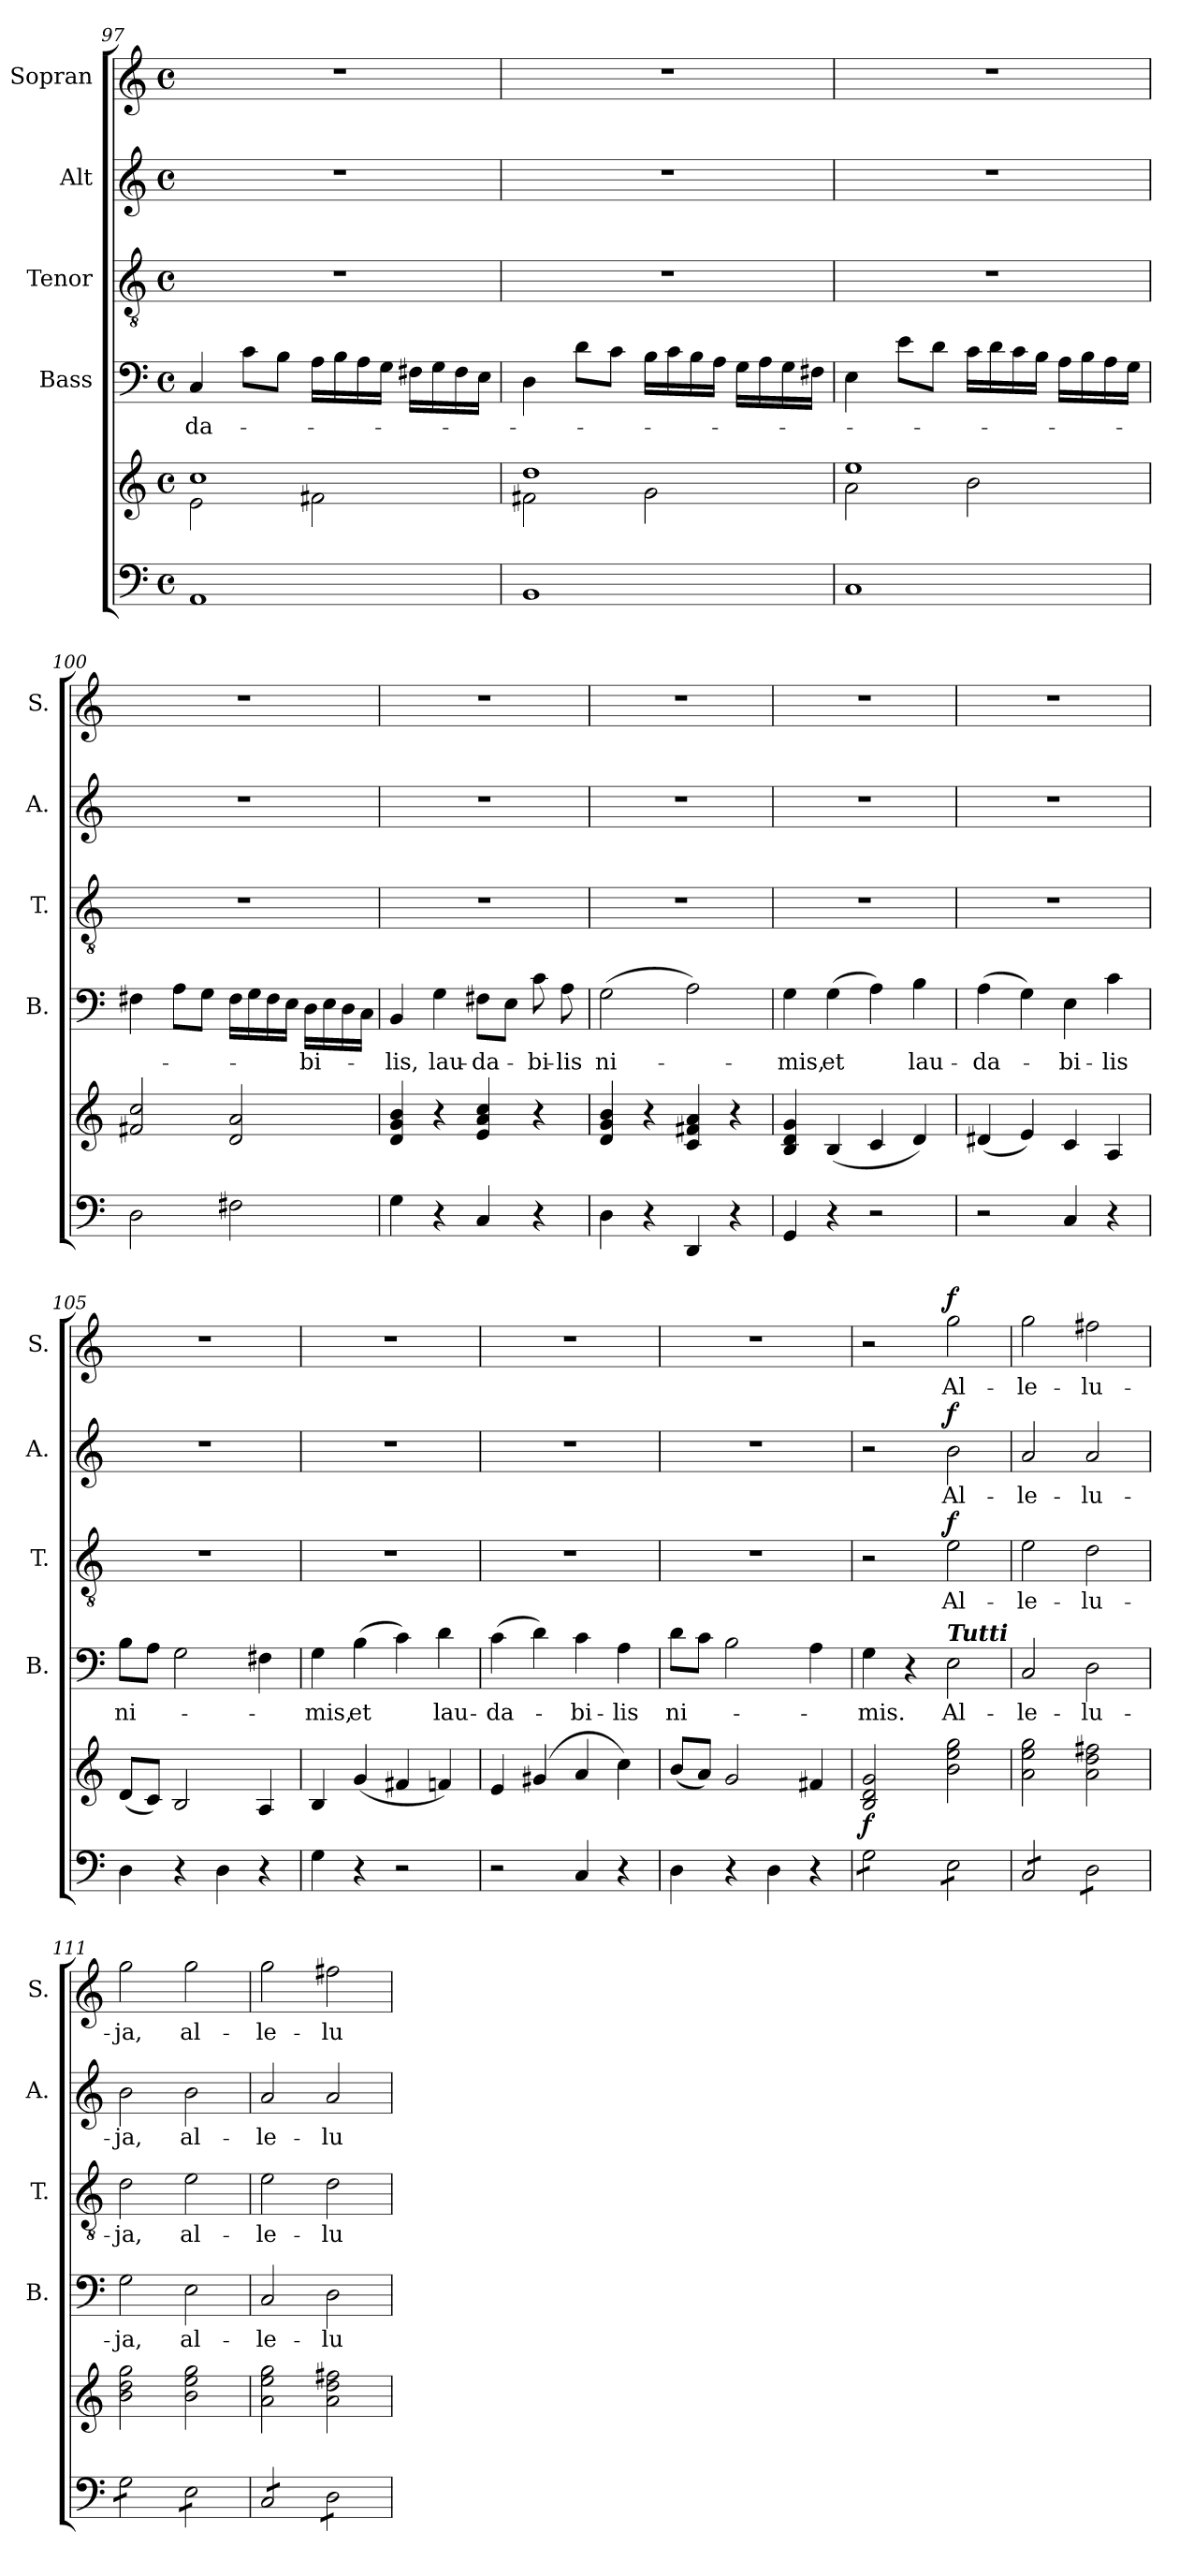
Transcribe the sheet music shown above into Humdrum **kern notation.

**kern	**kern	**dynam	**kern	**text	**kern	**text	**dynam	**kern	**text	**dynam	**kern	**text	**dynam
*part5	*part5	*part5	*part4	*part4	*part3	*part3	*part3	*part2	*part2	*part2	*part1	*part1	*part1
*staff6	*staff5	*staff5/6	*staff4	*staff4	*staff3	*staff3	*staff3	*staff2	*staff2	*staff2	*staff1	*staff1	*staff1
*	*	*	*I"Bass	*	*I"Tenor	*	*	*I"Alt	*	*	*I"Sopran	*	*
*	*	*	*I'B.	*	*I'T.	*	*	*I'A.	*	*	*I'S.	*	*
*clefF4	*clefG2	*	*clefF4	*	*clefGv2	*	*	*clefG2	*	*	*clefG2	*	*
*k[]	*k[]	*	*k[]	*	*k[]	*	*	*k[]	*	*	*k[]	*	*
*C:	*C:	*	*C:	*	*C:	*	*	*C:	*	*	*C:	*	*
*M4/4	*M4/4	*	*M4/4	*	*M4/4	*	*	*M4/4	*	*	*M4/4	*	*
*met(c)	*met(c)	*	*met(c)	*	*met(c)	*	*	*met(c)	*	*	*met(c)	*	*
=97	=97	=97	=97	=97	=97	=97	=97	=97	=97	=97	=97	=97	=97
*	*^	*	*	*	*	*	*	*	*	*	*	*	*
!	!	!	!	!	!LO:LY:b	!	!	!	!	!	!	!	!	!
1AA	1cc	2e\	.	4C/	-da-	1r	.	.	1r	.	.	1r	.	.
.	.	.	.	8c\L	.	.	.	.	.	.	.	.	.	.
.	.	.	.	8B\J	.	.	.	.	.	.	.	.	.	.
.	.	2f#X\	.	16A\LL	.	.	.	.	.	.	.	.	.	.
.	.	.	.	16B\	.	.	.	.	.	.	.	.	.	.
.	.	.	.	16A\	.	.	.	.	.	.	.	.	.	.
.	.	.	.	16G\JJ	.	.	.	.	.	.	.	.	.	.
.	.	.	.	16F#X\LL	.	.	.	.	.	.	.	.	.	.
.	.	.	.	16G\	.	.	.	.	.	.	.	.	.	.
.	.	.	.	16F#\	.	.	.	.	.	.	.	.	.	.
.	.	.	.	16E\JJ	.	.	.	.	.	.	.	.	.	.
=98	=98	=98	=98	=98	=98	=98	=98	=98	=98	=98	=98	=98	=98	=98
1BB	1dd	2f#X\	.	4D\	.	1r	.	.	1r	.	.	1r	.	.
.	.	.	.	8d\L	.	.	.	.	.	.	.	.	.	.
.	.	.	.	8c\J	.	.	.	.	.	.	.	.	.	.
.	.	2g\	.	16B\LL	.	.	.	.	.	.	.	.	.	.
.	.	.	.	16c\	.	.	.	.	.	.	.	.	.	.
.	.	.	.	16B\	.	.	.	.	.	.	.	.	.	.
.	.	.	.	16A\JJ	.	.	.	.	.	.	.	.	.	.
.	.	.	.	16G\LL	.	.	.	.	.	.	.	.	.	.
.	.	.	.	16A\	.	.	.	.	.	.	.	.	.	.
.	.	.	.	16G\	.	.	.	.	.	.	.	.	.	.
.	.	.	.	16F#X\JJ	.	.	.	.	.	.	.	.	.	.
!!LO:LB:g=z
=99	=99	=99	=99	=99	=99	=99	=99	=99	=99	=99	=99	=99	=99	=99
1C	1ee	2a\	.	4E\	.	1r	.	.	1r	.	.	1r	.	.
.	.	.	.	8e\L	.	.	.	.	.	.	.	.	.	.
.	.	.	.	8d\J	.	.	.	.	.	.	.	.	.	.
.	.	2b\	.	16c\LL	.	.	.	.	.	.	.	.	.	.
.	.	.	.	16d\	.	.	.	.	.	.	.	.	.	.
.	.	.	.	16c\	.	.	.	.	.	.	.	.	.	.
.	.	.	.	16B\JJ	.	.	.	.	.	.	.	.	.	.
.	.	.	.	16A\LL	.	.	.	.	.	.	.	.	.	.
.	.	.	.	16B\	.	.	.	.	.	.	.	.	.	.
.	.	.	.	16A\	.	.	.	.	.	.	.	.	.	.
.	.	.	.	16G\JJ	.	.	.	.	.	.	.	.	.	.
*	*v	*v	*	*	*	*	*	*	*	*	*	*	*	*
=100	=100	=100	=100	=100	=100	=100	=100	=100	=100	=100	=100	=100	=100
2D\	2f#X/ 2cc/	.	4F#X\	.	1r	.	.	1r	.	.	1r	.	.
.	.	.	8A\L	.	.	.	.	.	.	.	.	.	.
.	.	.	8G\J	.	.	.	.	.	.	.	.	.	.
2F#X\	2d/ 2a/	.	16F#\LL	.	.	.	.	.	.	.	.	.	.
.	.	.	16G\	.	.	.	.	.	.	.	.	.	.
.	.	.	16F#\	.	.	.	.	.	.	.	.	.	.
.	.	.	16E\JJ	.	.	.	.	.	.	.	.	.	.
!	!	!	!	!LO:LY:b	!	!	!	!	!	!	!	!	!
.	.	.	16D\LL	-bi-	.	.	.	.	.	.	.	.	.
.	.	.	16E\	.	.	.	.	.	.	.	.	.	.
.	.	.	16D\	.	.	.	.	.	.	.	.	.	.
.	.	.	16C\JJ	.	.	.	.	.	.	.	.	.	.
=101	=101	=101	=101	=101	=101	=101	=101	=101	=101	=101	=101	=101	=101
!	!	!	!	!LO:LY:b	!	!	!	!	!	!	!	!	!
4G\	4d/ 4g/ 4b/	.	4BB/	-lis,	1r	.	.	1r	.	.	1r	.	.
!	!	!	!	!LO:LY:b	!	!	!	!	!	!	!	!	!
4r	4r	.	4G\	lau-	.	.	.	.	.	.	.	.	.
!	!	!	!	!LO:LY:b	!	!	!	!	!	!	!	!	!
4C/	4e/ 4a/ 4cc/	.	8F#X\L	-da-	.	.	.	.	.	.	.	.	.
.	.	.	8E\J	.	.	.	.	.	.	.	.	.	.
!	!	!	!	!LO:LY:b	!	!	!	!	!	!	!	!	!
4r	4r	.	8c\	-bi-	.	.	.	.	.	.	.	.	.
!	!	!	!	!LO:LY:b	!	!	!	!	!	!	!	!	!
.	.	.	8A\	-lis	.	.	.	.	.	.	.	.	.
=102	=102	=102	=102	=102	=102	=102	=102	=102	=102	=102	=102	=102	=102
!	!	!	!	!LO:LY:b	!	!	!	!	!	!	!	!	!
4D\	4d/ 4g/ 4b/	.	(>2G\	ni-	1r	.	.	1r	.	.	1r	.	.
4r	4r	.	.	.	.	.	.	.	.	.	.	.	.
4DD/	4c/ 4f#X/ 4a/	.	2A\)	.	.	.	.	.	.	.	.	.	.
4r	4r	.	.	.	.	.	.	.	.	.	.	.	.
=103	=103	=103	=103	=103	=103	=103	=103	=103	=103	=103	=103	=103	=103
!	!	!	!	!LO:LY:b	!	!	!	!	!	!	!	!	!
4GG/	4B/ 4d/ 4g/	.	4G\	-mis,	1r	.	.	1r	.	.	1r	.	.
!	!	!	!	!LO:LY:b	!	!	!	!	!	!	!	!	!
4r	(<4B/	.	(>4G\	et	.	.	.	.	.	.	.	.	.
2r	4c/	.	4A\)	.	.	.	.	.	.	.	.	.	.
!	!	!	!	!LO:LY:b	!	!	!	!	!	!	!	!	!
.	4d/)	.	4B\	lau-	.	.	.	.	.	.	.	.	.
=104	=104	=104	=104	=104	=104	=104	=104	=104	=104	=104	=104	=104	=104
!	!	!	!	!LO:LY:b	!	!	!	!	!	!	!	!	!
2r	(<4d#X/	.	(>4A\	-da-	1r	.	.	1r	.	.	1r	.	.
.	4e/)	.	4G\)	.	.	.	.	.	.	.	.	.	.
!	!	!	!	!LO:LY:b	!	!	!	!	!	!	!	!	!
4C/	4c/	.	4E\	-bi-	.	.	.	.	.	.	.	.	.
!	!	!	!	!LO:LY:b	!	!	!	!	!	!	!	!	!
4r	4A/	.	4c\	-lis	.	.	.	.	.	.	.	.	.
!!LO:PB:g=z
=105	=105	=105	=105	=105	=105	=105	=105	=105	=105	=105	=105	=105	=105
!	!	!	!	!LO:LY:b	!	!	!	!	!	!	!	!	!
4D\	(<8d/L	.	8B\L	ni-	1r	.	.	1r	.	.	1r	.	.
.	8c/J)	.	8A\J	.	.	.	.	.	.	.	.	.	.
4r	2B/	.	2G\	.	.	.	.	.	.	.	.	.	.
4D\	.	.	.	.	.	.	.	.	.	.	.	.	.
4r	4A/	.	4F#X\	.	.	.	.	.	.	.	.	.	.
=106	=106	=106	=106	=106	=106	=106	=106	=106	=106	=106	=106	=106	=106
!	!	!	!	!LO:LY:b	!	!	!	!	!	!	!	!	!
4G\	4B/	.	4G\	-mis,	1r	.	.	1r	.	.	1r	.	.
!	!	!	!	!LO:LY:b	!	!	!	!	!	!	!	!	!
4r	(<4g/	.	(>4B\	et	.	.	.	.	.	.	.	.	.
2r	4f#X/	.	4c\)	.	.	.	.	.	.	.	.	.	.
!	!	!	!	!LO:LY:b	!	!	!	!	!	!	!	!	!
.	4fn/)	.	4d\	lau-	.	.	.	.	.	.	.	.	.
=107	=107	=107	=107	=107	=107	=107	=107	=107	=107	=107	=107	=107	=107
!	!	!	!	!LO:LY:b	!	!	!	!	!	!	!	!	!
2r	4e/	.	(>4c\	-da-	1r	.	.	1r	.	.	1r	.	.
.	(4g#X/	.	4d\)	.	.	.	.	.	.	.	.	.	.
!	!	!	!	!LO:LY:b	!	!	!	!	!	!	!	!	!
4C/	4a/	.	4c\	-bi-	.	.	.	.	.	.	.	.	.
!	!	!	!	!LO:LY:b	!	!	!	!	!	!	!	!	!
4r	4cc\)	.	4A\	-lis	.	.	.	.	.	.	.	.	.
=108	=108	=108	=108	=108	=108	=108	=108	=108	=108	=108	=108	=108	=108
!	!	!	!	!LO:LY:b	!	!	!	!	!	!	!	!	!
4D\	(<8b/L	.	8d\L	ni-	1r	.	.	1r	.	.	1r	.	.
.	8a/J)	.	8c\J	.	.	.	.	.	.	.	.	.	.
4r	2g/	.	2B\	.	.	.	.	.	.	.	.	.	.
4D\	.	.	.	.	.	.	.	.	.	.	.	.	.
4r	4f#X/	.	4A\	.	.	.	.	.	.	.	.	.	.
=109	=109	=109	=109	=109	=109	=109	=109	=109	=109	=109	=109	=109	=109
!	!	!LO:DY:b	!	!LO:LY:b	!	!	!	!	!	!	!	!	!
*tremolo	*	*	*	*	*	*	*	*	*	*	*	*	*
8G\L	2B/ 2d/ 2g/	f	4G\	-mis.	2r	.	.	2r	.	.	2r	.	.
8G\	.	.	.	.	.	.	.	.	.	.	.	.	.
8G\	.	.	4r	.	.	.	.	.	.	.	.	.	.
8G\J	.	.	.	.	.	.	.	.	.	.	.	.	.
!	!	!	!LO:TX:a:Bi:t=Tutti	!	!	!	!	!	!	!	!	!	!
!	!	!	!	!LO:LY:b	!	!LO:LY:b	!LO:DY:a	!	!LO:LY:b	!LO:DY:a	!	!LO:LY:b	!LO:DY:a
8E\L	2b\ 2ee\ 2gg\	.	2E\	Al-	2e\	Al-	f	2b\	Al-	f	2gg\	Al-	f
8E\	.	.	.	.	.	.	.	.	.	.	.	.	.
8E\	.	.	.	.	.	.	.	.	.	.	.	.	.
8E\J	.	.	.	.	.	.	.	.	.	.	.	.	.
=110	=110	=110	=110	=110	=110	=110	=110	=110	=110	=110	=110	=110	=110
!	!	!	!	!LO:LY:b	!	!LO:LY:b	!	!	!LO:LY:b	!	!	!LO:LY:b	!
8C/L	2a\ 2ee\ 2gg\	.	2C/	-le-	2e\	-le-	.	2a/	-le-	.	2gg\	-le-	.
8C/	.	.	.	.	.	.	.	.	.	.	.	.	.
8C/	.	.	.	.	.	.	.	.	.	.	.	.	.
8C/J	.	.	.	.	.	.	.	.	.	.	.	.	.
!	!	!	!	!LO:LY:b	!	!LO:LY:b	!	!	!LO:LY:b	!	!	!LO:LY:b	!
8D\L	2a\ 2dd\ 2ff#X\	.	2D\	-lu-	2d\	-lu-	.	2a/	-lu-	.	2ff#X\	-lu-	.
8D\	.	.	.	.	.	.	.	.	.	.	.	.	.
8D\	.	.	.	.	.	.	.	.	.	.	.	.	.
8D\J	.	.	.	.	.	.	.	.	.	.	.	.	.
=111	=111	=111	=111	=111	=111	=111	=111	=111	=111	=111	=111	=111	=111
!	!	!	!	!LO:LY:b	!	!LO:LY:b	!	!	!LO:LY:b	!	!	!LO:LY:b	!
8G\L	2b\ 2dd\ 2gg\	.	2G\	-ja,	2d\	-ja,	.	2b\	-ja,	.	2gg\	-ja,	.
8G\	.	.	.	.	.	.	.	.	.	.	.	.	.
8G\	.	.	.	.	.	.	.	.	.	.	.	.	.
8G\J	.	.	.	.	.	.	.	.	.	.	.	.	.
!	!	!	!	!LO:LY:b	!	!LO:LY:b	!	!	!LO:LY:b	!	!	!LO:LY:b	!
8E\L	2b\ 2ee\ 2gg\	.	2E\	al-	2e\	al-	.	2b\	al-	.	2gg\	al-	.
8E\	.	.	.	.	.	.	.	.	.	.	.	.	.
8E\	.	.	.	.	.	.	.	.	.	.	.	.	.
8E\J	.	.	.	.	.	.	.	.	.	.	.	.	.
=112	=112	=112	=112	=112	=112	=112	=112	=112	=112	=112	=112	=112	=112
!	!	!	!	!LO:LY:b	!	!LO:LY:b	!	!	!LO:LY:b	!	!	!LO:LY:b	!
8C/L	2a\ 2ee\ 2gg\	.	2C/	-le-	2e\	-le-	.	2a/	-le-	.	2gg\	-le-	.
8C/	.	.	.	.	.	.	.	.	.	.	.	.	.
8C/	.	.	.	.	.	.	.	.	.	.	.	.	.
8C/J	.	.	.	.	.	.	.	.	.	.	.	.	.
!	!	!	!	!LO:LY:b	!	!LO:LY:b	!	!	!LO:LY:b	!	!	!LO:LY:b	!
8D\L	2a\ 2dd\ 2ff#X\	.	2D\	-lu-	2d\	-lu-	.	2a/	-lu-	.	2ff#X\	-lu-	.
8D\	.	.	.	.	.	.	.	.	.	.	.	.	.
8D\	.	.	.	.	.	.	.	.	.	.	.	.	.
8D\J	.	.	.	.	.	.	.	.	.	.	.	.	.
*Xtremolo	*	*	*	*	*	*	*	*	*	*	*	*	*
=	=	=	=	=	=	=	=	=	=	=	=	=	=
*-	*-	*-	*-	*-	*-	*-	*-	*-	*-	*-	*-	*-	*-
